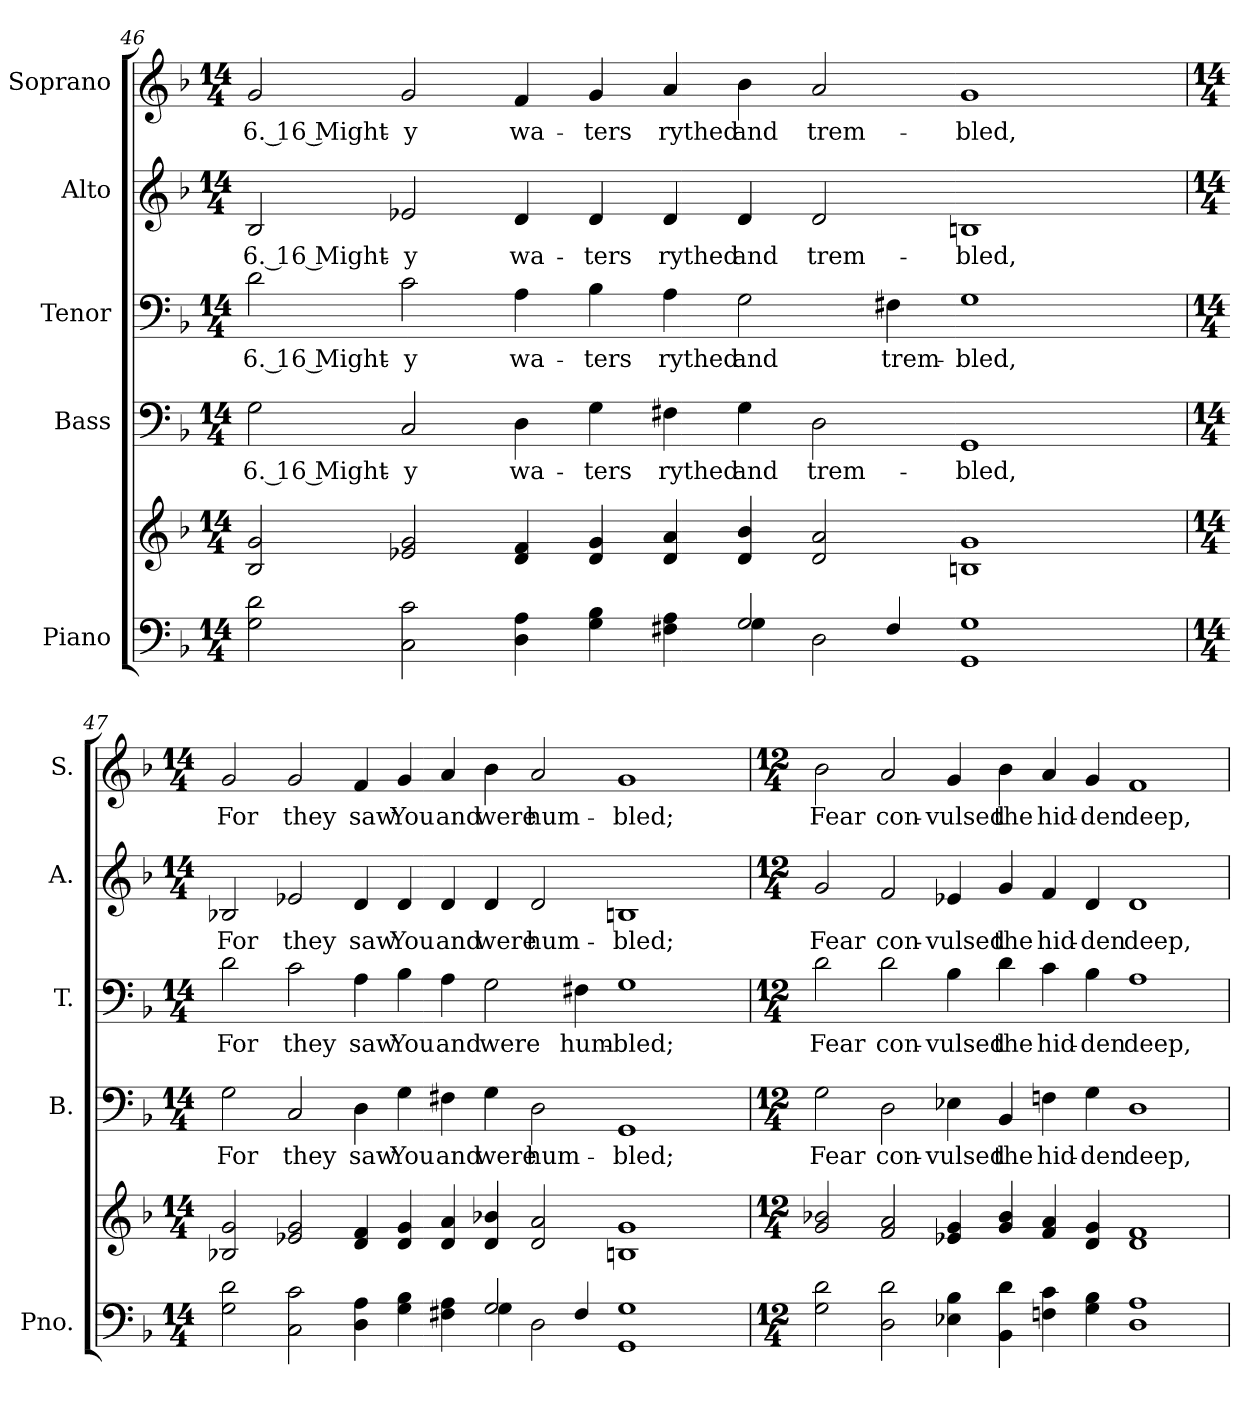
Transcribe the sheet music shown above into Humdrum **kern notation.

**kern	**kern	**kern	**text	**kern	**text	**kern	**text	**kern	**text
*part5	*part5	*part4	*part4	*part3	*part3	*part2	*part2	*part1	*part1
*staff6	*staff5	*staff4	*staff4	*staff3	*staff3	*staff2	*staff2	*staff1	*staff1
*I"Piano	*	*I"Bass	*	*I"Tenor	*	*I"Alto	*	*I"Soprano	*
*I'Pno.	*	*I'B.	*	*I'T.	*	*I'A.	*	*I'S.	*
!!LO:PB:g=z
*clefF4	*clefG2	*clefF4	*	*clefF4	*	*clefG2	*	*clefG2	*
*k[b-]	*k[b-]	*k[b-]	*	*k[b-]	*	*k[b-]	*	*k[b-]	*
*F:	*F:	*F:	*	*F:	*	*F:	*	*F:	*
*M14/4	*M14/4	*M14/4	*	*M14/4	*	*M14/4	*	*M14/4	*
=46	=46	=46	=46	=46	=46	=46	=46	=46	=46
*^	*	*	*	*	*	*	*	*	*
!	!	!	!	!LO:LY:b:color=#000000	!	!	!	!	!	!
!	!	!	!	!	!	!LO:LY:b:color=#000000	!	!	!	!
!	!	!	!	!	!	!	!	!LO:LY:b:color=#000000	!	!
!	!	!	!	!	!	!	!	!	!	!LO:LY:b:color=#000000
2Gi\ 2di	1ryy	2B-i/ 2gi	2Gi\	6. 16 Might-	2di\	6. 16 Might-	2B-i/	6. 16 Might-	2gi/	6. 16 Might-
!	!	!	!	!LO:LY:b:color=#000000	!	!	!	!	!	!
!	!	!	!	!	!	!LO:LY:b:color=#000000	!	!	!	!
!	!	!	!	!	!	!	!	!LO:LY:b:color=#000000	!	!
!	!	!	!	!	!	!	!	!	!	!LO:LY:b:color=#000000
2Ci\ 2ci	.	2e-Xi/ 2gi	2Ci/	-y	2ci\	-y	2e-Xi/	-y	2gi/	-y
!	!	!	!	!LO:LY:b:color=#000000	!	!	!	!	!	!
!	!	!	!	!	!	!LO:LY:b:color=#000000	!	!	!	!
!	!	!	!	!	!	!	!	!LO:LY:b:color=#000000	!	!
!	!	!	!	!	!	!	!	!	!	!LO:LY:b:color=#000000
4Di\ 4Ai	2ryy	4di/ 4fi	4Di\	wa-	4Ai\	wa-	4di/	wa-	4fi/	wa-
!	!	!	!	!LO:LY:b:color=#000000	!	!	!	!	!	!
!	!	!	!	!	!	!LO:LY:b:color=#000000	!	!	!	!
!	!	!	!	!	!	!	!	!LO:LY:b:color=#000000	!	!
!	!	!	!	!	!	!	!	!	!	!LO:LY:b:color=#000000
4Gi\ 4B-i	.	4di/ 4gi	4Gi\	-ters	4B-i\	-ters	4di/	-ters	4gi/	-ters
!	!	!	!	!LO:LY:b:color=#000000	!	!	!	!	!	!
!	!	!	!	!	!	!LO:LY:b:color=#000000	!	!	!	!
!	!	!	!	!	!	!	!	!LO:LY:b:color=#000000	!	!
!	!	!	!	!	!	!	!	!	!	!LO:LY:b:color=#000000
4F#Xi\ 4Ai	4ryy	4di/ 4ai	4F#Xi\	rythed	4Ai\	rythed	4di/	rythed	4ai/	rythed
!	!	!	!	!LO:LY:b:color=#000000	!	!	!	!	!	!
!	!	!	!	!	!	!LO:LY:b:color=#000000	!	!	!	!
!	!	!	!	!	!	!	!	!LO:LY:b:color=#000000	!	!
!	!	!	!	!	!	!	!	!	!	!LO:LY:b:color=#000000
2Gi/	4Gi\	4di/ 4b-i	4Gi\	and	2Gi\	and	4di/	and	4b-i\	and
!	!	!	!	!LO:LY:b:color=#000000	!	!	!	!	!	!
!	!	!	!	!	!	!	!	!LO:LY:b:color=#000000	!	!
!	!	!	!	!	!	!	!	!	!	!LO:LY:b:color=#000000
.	2Di\	2di/ 2ai	2Di\	trem-	.	.	2di/	trem-	2ai/	trem-
!	!	!	!	!	!	!LO:LY:b:color=#000000	!	!	!	!
4F#i/	.	.	.	.	4F#Xi\	trem-	.	.	.	.
!	!	!	!	!LO:LY:b:color=#000000	!	!	!	!	!	!
!	!	!	!	!	!	!LO:LY:b:color=#000000	!	!	!	!
!	!	!	!	!	!	!	!	!LO:LY:b:color=#000000	!	!
!	!	!	!	!	!	!	!	!	!	!LO:LY:b:color=#000000
1GGi 1Gi	2ryy	1Bni 1gi	1GGi	-bled,	1Gi	-bled,	1Bni	-bled,	1gi	-bled,
.	2ryy	.	.	.	.	.	.	.	.	.
!!LO:PB:g=z
=47	=47	=47	=47	=47	=47	=47	=47	=47	=47	=47
*M14/4	*	*M14/4	*M14/4	*	*M14/4	*	*M14/4	*	*M14/4	*
!	!	!	!	!LO:LY:b:color=#000000	!	!	!	!	!	!
!	!	!	!	!	!	!LO:LY:b:color=#000000	!	!	!	!
!	!	!	!	!	!	!	!	!LO:LY:b:color=#000000	!	!
!	!	!	!	!	!	!	!	!	!	!LO:LY:b:color=#000000
2Gi\ 2di	1ryy	2B-Xi/ 2gi	2Gi\	For	2di\	For	2B-Xi/	For	2gi/	For
!	!	!	!	!LO:LY:b:color=#000000	!	!	!	!	!	!
!	!	!	!	!	!	!LO:LY:b:color=#000000	!	!	!	!
!	!	!	!	!	!	!	!	!LO:LY:b:color=#000000	!	!
!	!	!	!	!	!	!	!	!	!	!LO:LY:b:color=#000000
2Ci\ 2ci	.	2e-Xi/ 2gi	2Ci/	they	2ci\	they	2e-Xi/	they	2gi/	they
!	!	!	!	!LO:LY:b:color=#000000	!	!	!	!	!	!
!	!	!	!	!	!	!LO:LY:b:color=#000000	!	!	!	!
!	!	!	!	!	!	!	!	!LO:LY:b:color=#000000	!	!
!	!	!	!	!	!	!	!	!	!	!LO:LY:b:color=#000000
4Di\ 4Ai	2ryy	4di/ 4fi	4Di\	saw	4Ai\	saw	4di/	saw	4fi/	saw
!	!	!	!	!LO:LY:b:color=#000000	!	!	!	!	!	!
!	!	!	!	!	!	!LO:LY:b:color=#000000	!	!	!	!
!	!	!	!	!	!	!	!	!LO:LY:b:color=#000000	!	!
!	!	!	!	!	!	!	!	!	!	!LO:LY:b:color=#000000
4Gi\ 4B-i	.	4di/ 4gi	4Gi\	You	4B-i\	You	4di/	You	4gi/	You
!	!	!	!	!LO:LY:b:color=#000000	!	!	!	!	!	!
!	!	!	!	!	!	!LO:LY:b:color=#000000	!	!	!	!
!	!	!	!	!	!	!	!	!LO:LY:b:color=#000000	!	!
!	!	!	!	!	!	!	!	!	!	!LO:LY:b:color=#000000
4F#Xi\ 4Ai	4ryy	4di/ 4ai	4F#Xi\	and	4Ai\	and	4di/	and	4ai/	and
!	!	!	!	!LO:LY:b:color=#000000	!	!	!	!	!	!
!	!	!	!	!	!	!LO:LY:b:color=#000000	!	!	!	!
!	!	!	!	!	!	!	!	!LO:LY:b:color=#000000	!	!
!	!	!	!	!	!	!	!	!	!	!LO:LY:b:color=#000000
2Gi/	4Gi\	4di/ 4b-Xi	4Gi\	were	2Gi\	were	4di/	were	4b-i\	were
!	!	!	!	!LO:LY:b:color=#000000	!	!	!	!	!	!
!	!	!	!	!	!	!	!	!LO:LY:b:color=#000000	!	!
!	!	!	!	!	!	!	!	!	!	!LO:LY:b:color=#000000
.	2Di\	2di/ 2ai	2Di\	hum-	.	.	2di/	hum-	2ai/	hum-
!	!	!	!	!	!	!LO:LY:b:color=#000000	!	!	!	!
4F#i/	.	.	.	.	4F#Xi\	hum-	.	.	.	.
!	!	!	!	!LO:LY:b:color=#000000	!	!	!	!	!	!
!	!	!	!	!	!	!LO:LY:b:color=#000000	!	!	!	!
!	!	!	!	!	!	!	!	!LO:LY:b:color=#000000	!	!
!	!	!	!	!	!	!	!	!	!	!LO:LY:b:color=#000000
1GGi 1Gi	2ryy	1Bni 1gi	1GGi	-bled;	1Gi	-bled;	1Bni	-bled;	1gi	-bled;
.	2ryy	.	.	.	.	.	.	.	.	.
*v	*v	*	*	*	*	*	*	*	*	*
!!LO:PB:g=z
=48	=48	=48	=48	=48	=48	=48	=48	=48	=48
*M12/4	*M12/4	*M12/4	*	*M12/4	*	*M12/4	*	*M12/4	*
*^	*	*	*	*	*	*	*	*	*
!	!	!	!	!LO:LY:b:color=#000000	!	!	!	!	!	!
*v	*v	*	*	*	*	*	*	*	*	*
*^	*	*	*	*	*	*	*	*	*
!	!	!	!	!	!	!LO:LY:b:color=#000000	!	!	!	!
*v	*v	*	*	*	*	*	*	*	*	*
*^	*	*	*	*	*	*	*	*	*
!	!	!	!	!	!	!	!	!LO:LY:b:color=#000000	!	!
*v	*v	*	*	*	*	*	*	*	*	*
*^	*	*	*	*	*	*	*	*	*
!	!	!	!	!	!	!	!	!	!	!LO:LY:b:color=#000000
*v	*v	*	*	*	*	*	*	*	*	*
2Gi\ 2di	2gi/ 2b-Xi	2Gi\	Fear	2di\	Fear	2gi/	Fear	2b-i\	Fear
!	!	!	!LO:LY:b:color=#000000	!	!	!	!	!	!
!	!	!	!	!	!LO:LY:b:color=#000000	!	!	!	!
!	!	!	!	!	!	!	!LO:LY:b:color=#000000	!	!
!	!	!	!	!	!	!	!	!	!LO:LY:b:color=#000000
2Di\ 2di	2fi/ 2ai	2Di\	con-	2di\	con-	2fi/	con-	2ai/	con-
!	!	!	!LO:LY:b:color=#000000	!	!	!	!	!	!
!	!	!	!	!	!LO:LY:b:color=#000000	!	!	!	!
!	!	!	!	!	!	!	!LO:LY:b:color=#000000	!	!
!	!	!	!	!	!	!	!	!	!LO:LY:b:color=#000000
4E-Xi\ 4B-i	4e-Xi/ 4gi	4E-Xi\	-vulsed	4B-i\	-vulsed	4e-Xi/	-vulsed	4gi/	-vulsed
!	!	!	!LO:LY:b:color=#000000	!	!	!	!	!	!
!	!	!	!	!	!LO:LY:b:color=#000000	!	!	!	!
!	!	!	!	!	!	!	!LO:LY:b:color=#000000	!	!
!	!	!	!	!	!	!	!	!	!LO:LY:b:color=#000000
4BB-i\ 4di	4gi/ 4b-i	4BB-i/	the	4di\	the	4gi/	the	4b-i\	the
!	!	!	!LO:LY:b:color=#000000	!	!	!	!	!	!
!	!	!	!	!	!LO:LY:b:color=#000000	!	!	!	!
!	!	!	!	!	!	!	!LO:LY:b:color=#000000	!	!
!	!	!	!	!	!	!	!	!	!LO:LY:b:color=#000000
4Fni\ 4ci	4fi/ 4ai	4Fni\	hid-	4ci\	hid-	4fi/	hid-	4ai/	hid-
!	!	!	!LO:LY:b:color=#000000	!	!	!	!	!	!
!	!	!	!	!	!LO:LY:b:color=#000000	!	!	!	!
!	!	!	!	!	!	!	!LO:LY:b:color=#000000	!	!
!	!	!	!	!	!	!	!	!	!LO:LY:b:color=#000000
4Gi\ 4B-i	4di/ 4gi	4Gi\	-den	4B-i\	-den	4di/	-den	4gi/	-den
!	!	!	!LO:LY:b:color=#000000	!	!	!	!	!	!
!	!	!	!	!	!LO:LY:b:color=#000000	!	!	!	!
!	!	!	!	!	!	!	!LO:LY:b:color=#000000	!	!
!	!	!	!	!	!	!	!	!	!LO:LY:b:color=#000000
1Di 1Ai	1di 1fi	1Di	deep,	1Ai	deep,	1di	deep,	1fi	deep,
=	=	=	=	=	=	=	=	=	=
*-	*-	*-	*-	*-	*-	*-	*-	*-	*-
